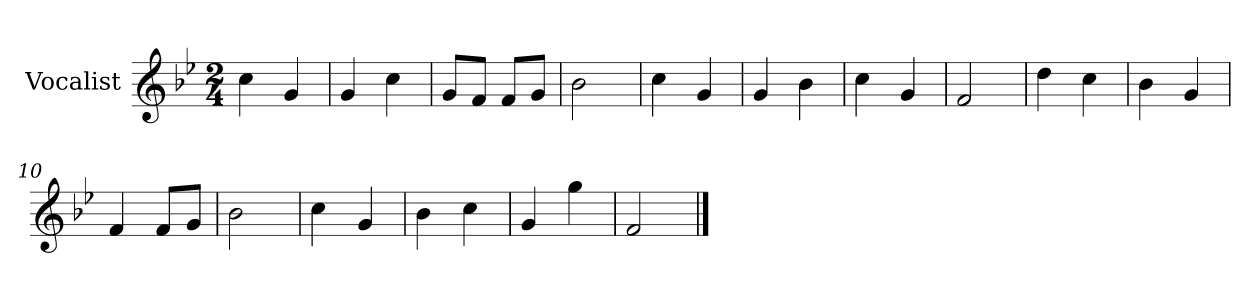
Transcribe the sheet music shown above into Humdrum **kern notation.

**kern
*part1
*staff1
*I"Vocalist
*k[b-e-]
*B-:
*M2/4
=
4cc
4g
=1
4g
4cc
=2
8gL
8fJ
8fL
8gJ
=3
2b-
=4
4cc
4g
=5
4g
4b-
=6
4cc
4g
=7
2f
=8
4dd
4cc
=9
4b-
4g
=10
4f
8fL
8gJ
=11
2b-
=12
4cc
4g
=13
4b-
4cc
=14
4g
4gg
=15
2f
==
*-
